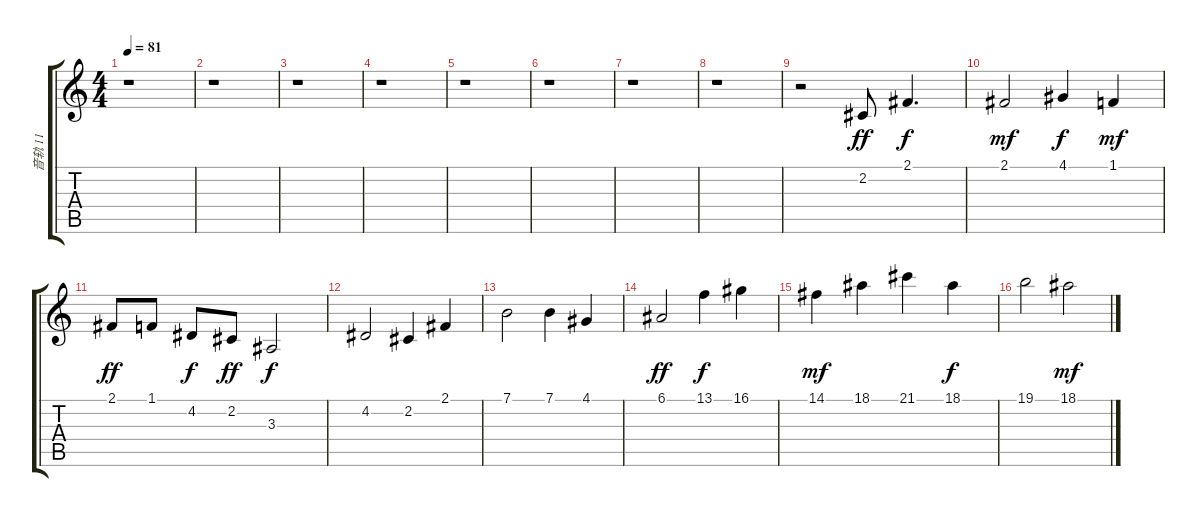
\track ("音轨 11" "音轨 11") {instrument stringensemble2}
\staff {score tabs}
\tuning (E4 B3 G3 D3 A2 E2) {hide}
\ts (4 4)
\tempo 81
\clef g2
\ks c
r.1{dy ff} |
r.1 |
r.1 |
r.1 |
r.1 |
r.1 |
r.1 |
r.1 |
r.2 2.2.8 2.1.4{d dy f} |
2.1.2{dy mf} 4.1.4{dy f} 1.1.4{dy mf} |
2.1.8{dy ff} 1.1.8 4.2.8{dy f} 2.2.8{dy ff} 3.3.2{dy f} |
4.2.2 2.2.4 2.1.4 |
7.1.2 7.1.4 4.1.4 |
6.1.2{dy ff} 13.1.4{dy f} 16.1.4 |
14.1.4{dy mf} 18.1.4 21.1.4 18.1.4{dy f} |
19.1.2 18.1.2{dy mf}
